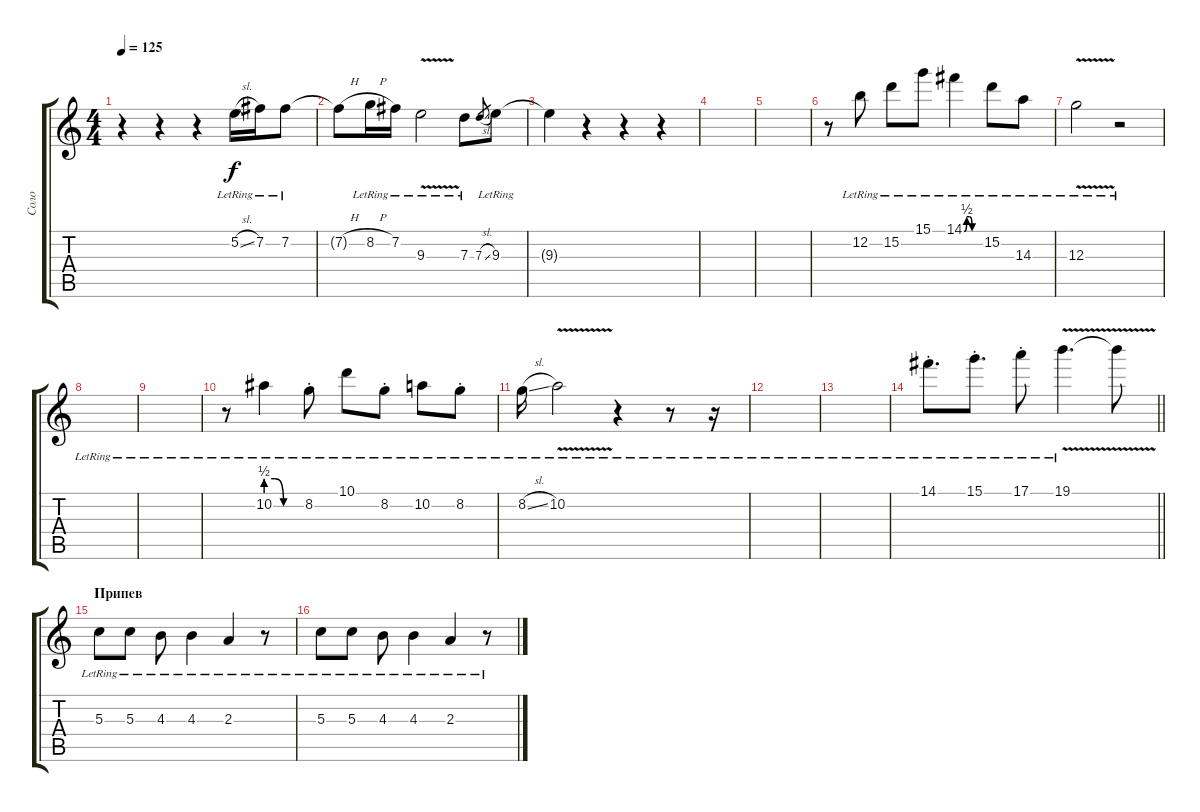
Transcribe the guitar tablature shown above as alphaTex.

\track ("Соло" "Соло") {instrument electricguitarjazz}
\staff {score tabs}
\tuning (E4 B3 G3 D3 A2 E2) {hide}
\ts (4 4)
\tempo 125
\clef g2
\ks c
r.4{dy f volume 12 instrument acousticguitarsteel} r.4 r.4 5.2{sl lr}.16 7.2{lr}.16 7.2{lr}.8 |
7.2{h t}.8 8.2{h lr}.16 7.2{lr}.16 9.3{v lr}.2 7.3{lr}.8 7.3{sl}.8{gr} 9.3{lr}.8 |
9.3{t}.4 r.4 r.4 r.4 |
|
|
r.8 12.2{lr}.8 15.2{lr}.8 15.1{lr}.8 14.1{be (custom 0 0 10 2 20 2 30 0 60 0) lr}.4 15.2{lr}.8 14.3{lr}.8 |
12.3{v lr}.2 r.2 |
|
|
r.8 10.2{be (custom 0 2 15 2 30 0 60 0) lr}.4 8.2{st lr}.8 10.1{lr}.8 8.2{st lr}.8 10.2{lr}.8 8.2{st lr}.8 |
8.2{sl lr}.16 10.2{v lr}.2 r.4 r.8 r.16 |
|
|
\barLineRight lightlight
14.1{st lr}.8{d} 15.1{st lr}.8{d} 17.1{st lr}.8 19.1{v lr}.4{d} 19.1{t}.8 |
\section ("" "Припев")
5.3{lr}.8{balance 11 instrument acousticguitarnylon} 5.3{lr}.8 4.3{lr}.8 4.3{lr}.4 2.3{lr}.4 r.8 |
5.3{lr}.8 5.3{lr}.8 4.3{lr}.8 4.3{lr}.4 2.3{lr}.4 r.8
